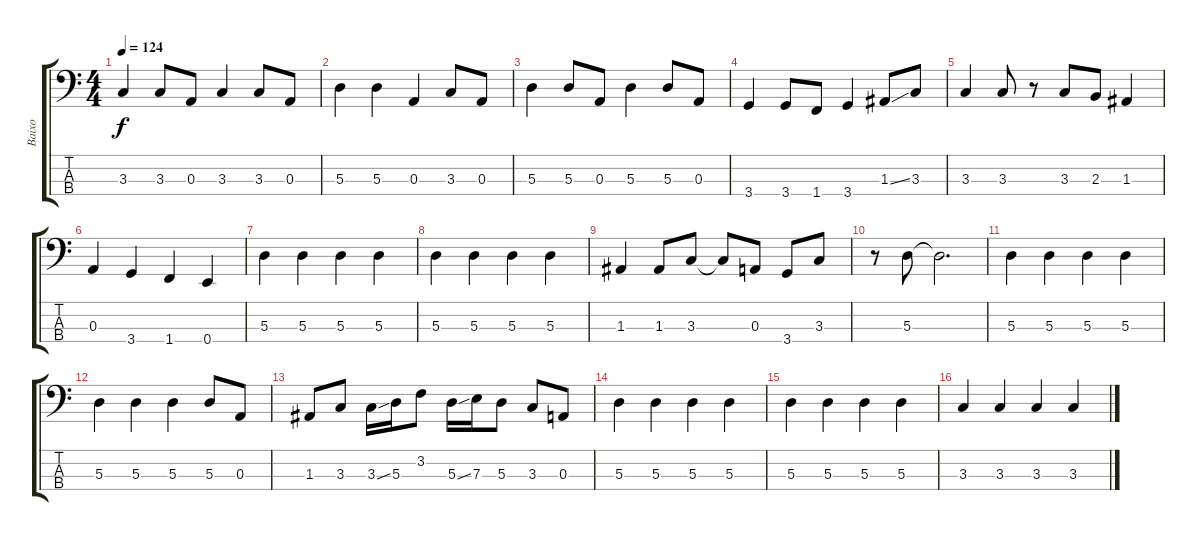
\track ("Baixo" "Baixo") {instrument electricbassfinger}
\staff {score tabs}
\tuning (G2 D2 A1 E1) {hide}
\ts (4 4)
\tempo 124
\clef f4
\ks c
3.3.4{dy f} 3.3.8 0.3.8 3.3.4 3.3.8 0.3.8 |
5.3.4 5.3.4 0.3.4 3.3.8 0.3.8 |
5.3.4 5.3.8 0.3.8 5.3.4 5.3.8 0.3.8 |
3.4.4 3.4.8 1.4.8 3.4.4 1.3{ss}.8 3.3.8 |
3.3.4 3.3.8 r.8 3.3.8 2.3.8 1.3.4 |
0.3.4 3.4.4 1.4.4 0.4.4 |
5.3.4 5.3.4 5.3.4 5.3.4 |
5.3.4 5.3.4 5.3.4 5.3.4 |
1.3.4 1.3.8 3.3.8 3.3{t}.8 0.3.8 3.4.8 3.3.8 |
r.8 5.3.8 5.3{t}.2{d} |
5.3.4 5.3.4 5.3.4 5.3.4 |
5.3.4 5.3.4 5.3.4 5.3.8 0.3.8 |
1.3.8 3.3.8 3.3{ss}.16 5.3.16 3.2.8 5.3{ss}.16 7.3.16 5.3.8 3.3.8 0.3.8 |
5.3.4 5.3.4 5.3.4 5.3.4 |
5.3.4 5.3.4 5.3.4 5.3.4 |
3.3.4 3.3.4 3.3.4 3.3.4
